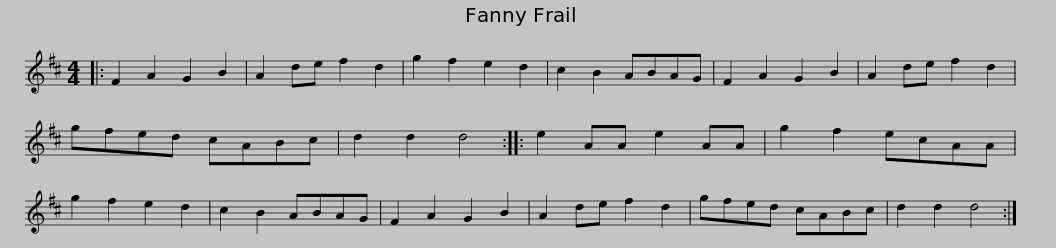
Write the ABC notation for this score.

X:1
L:1/8
M:4/4
I:linebreak $
K:D
V:1 treble
V:1
|: F2 A2 G2 B2 | A2 de f2 d2 | g2 f2 e2 d2 | c2 B2 ABAG | F2 A2 G2 B2 | %5
 A2 de f2 d2 | gfed cABc | d2 d2 d4 ::$ e2 AA e2 AA | g2 f2 ecAA | %10
 g2 f2 e2 d2 | c2 B2 ABAG | F2 A2 G2 B2 | A2 de f2 d2 | gfed cABc |$ %15
 d2 d2 d4 :| %16
